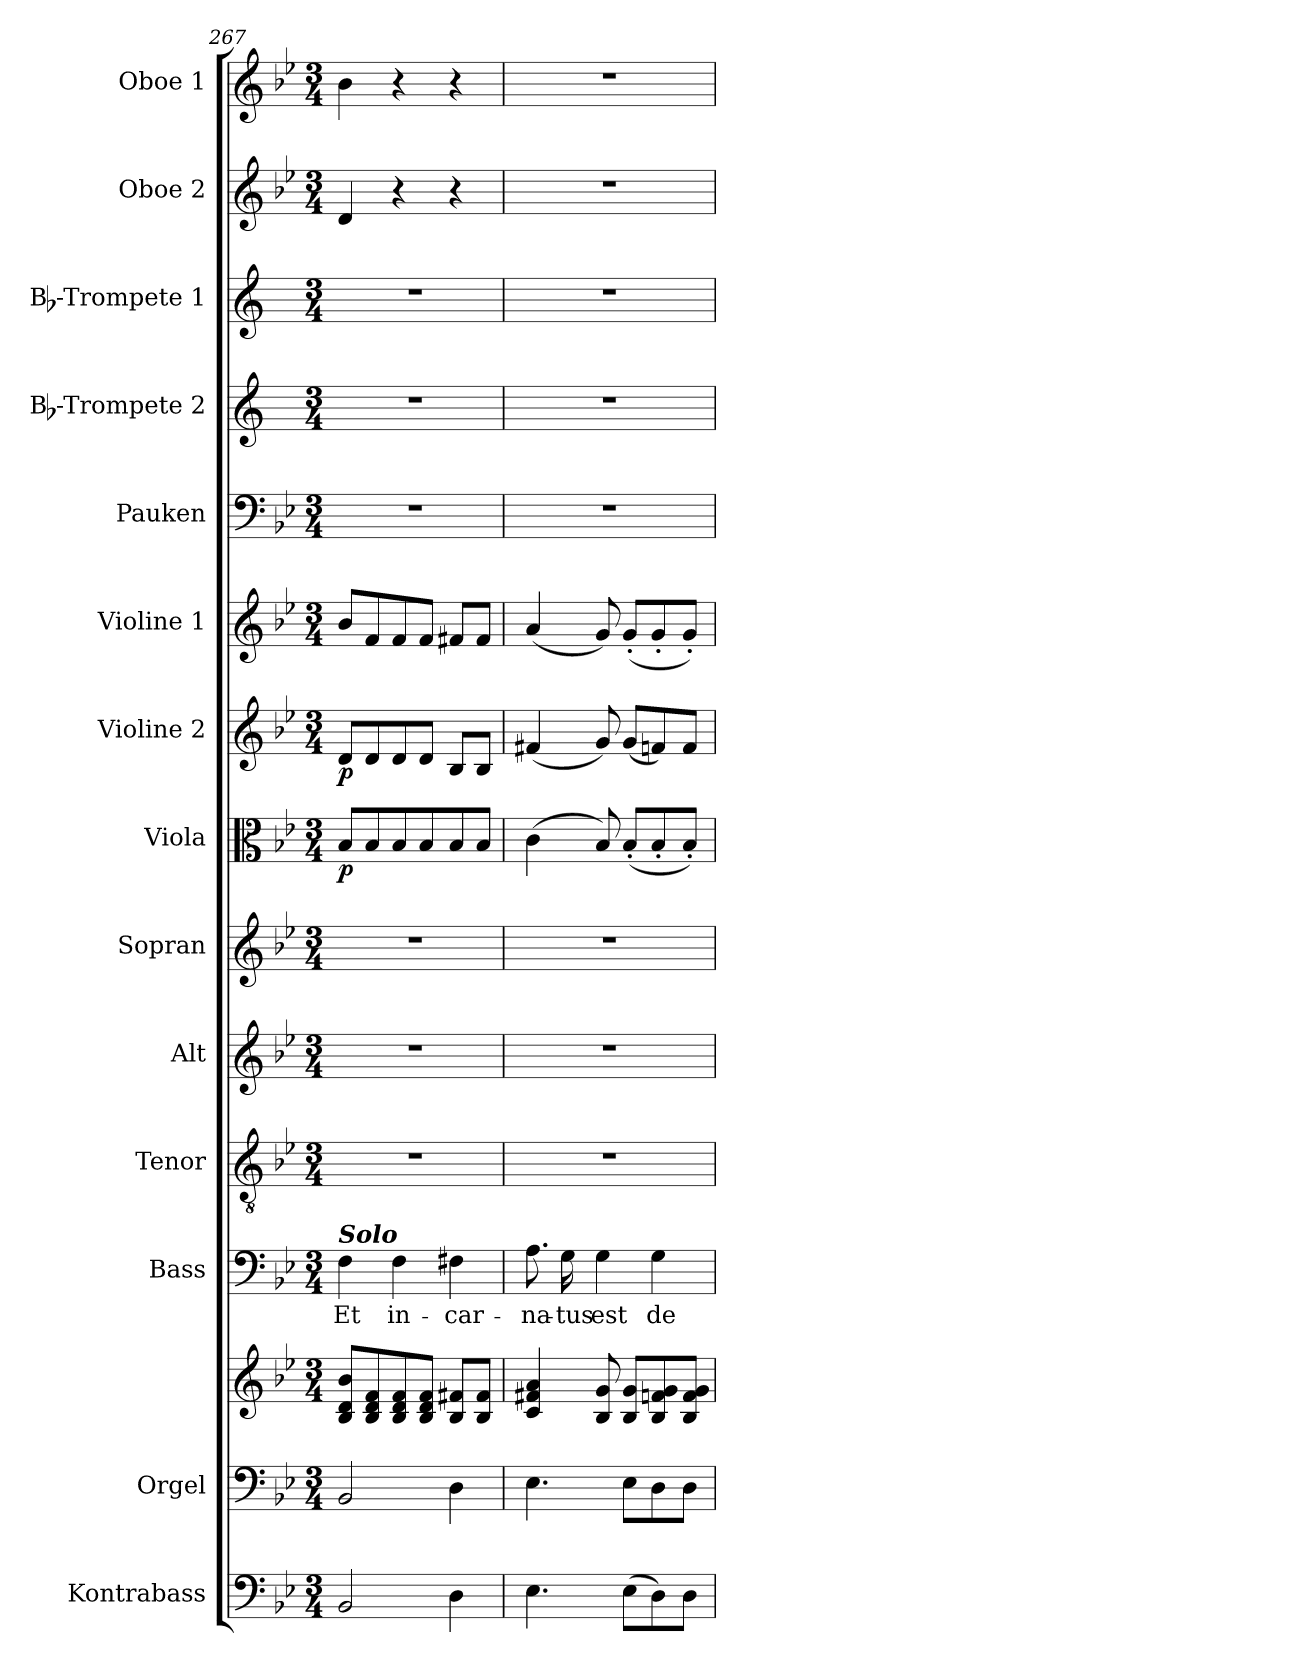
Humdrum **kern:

**kern	**kern	**kern	**kern	**text	**kern	**kern	**kern	**kern	**dynam	**kern	**dynam	**kern	**kern	**kern	**kern	**kern	**kern
*part14	*part13	*part13	*part12	*part12	*part11	*part10	*part9	*part8	*part8	*part7	*part7	*part6	*part5	*part4	*part3	*part2	*part1
*staff15	*staff14	*staff13	*staff12	*staff12	*staff11	*staff10	*staff9	*staff8	*staff8	*staff7	*staff7	*staff6	*staff5	*staff4	*staff3	*staff2	*staff1
*I"Kontrabass	*I"Orgel	*	*I"Bass	*	*I"Tenor	*I"Alt	*I"Sopran	*I"Viola	*	*I"Violine 2	*	*I"Violine 1	*I"Pauken	*I"Bb-Trompete 2	*I"Bb-Trompete 1	*I"Oboe 2	*I"Oboe 1
*I'Kb.	*I'Org.	*	*I'B.	*	*I'T.	*I'A.	*I'S.	*I'Vla.	*	*I'Vl. 2	*	*I'Vl. 1	*I'Pk.	*I'Bb Trp. 2	*I'Bb Trp. 1	*I'Ob. 2	*I'Ob. 1
*clefF4	*clefF4	*clefG2	*clefF4	*	*clefGv2	*clefG2	*clefG2	*clefC3	*	*clefG2	*	*clefG2	*clefF4	*clefG2	*clefG2	*clefG2	*clefG2
*ITrd7c12	*	*	*	*	*	*	*	*	*	*	*	*	*	*ITrd1c2	*ITrd1c2	*	*
*k[b-e-]	*k[b-e-]	*k[b-e-]	*k[b-e-]	*	*k[b-e-]	*k[b-e-]	*k[b-e-]	*k[b-e-]	*	*k[b-e-]	*	*k[b-e-]	*k[b-e-]	*k[b-e-]	*k[b-e-]	*k[b-e-]	*k[b-e-]
*B-:	*B-:	*B-:	*B-:	*	*B-:	*B-:	*B-:	*B-:	*	*B-:	*	*B-:	*B-:	*B-:	*B-:	*B-:	*B-:
*M3/4	*M3/4	*M3/4	*M3/4	*	*M3/4	*M3/4	*M3/4	*M3/4	*	*M3/4	*	*M3/4	*M3/4	*M3/4	*M3/4	*M3/4	*M3/4
=267	=267	=267	=267	=267	=267	=267	=267	=267	=267	=267	=267	=267	=267	=267	=267	=267	=267
!	!	!	!LO:TX:a:Bi:t=Solo	!	!	!	!	!	!	!	!	!	!	!	!	!	!
!	!	!	!	!LO:LY:b	!	!	!	!	!LO:DY:b	!	!LO:DY:b	!	!	!	!	!	!
2BBB-/	2BB-/	8B-/ 8d/ 8b-/L	4F\	Et	2.r	2.r	2.r	8B-/L	p	8d/L	p	8b-/L	2.r	2.r	2.r	4d/	4b-\
.	.	8B-/ 8d/ 8f/	.	.	.	.	.	8B-/	.	8d/	.	8f/	.	.	.	.	.
!	!	!	!	!LO:LY:b	!	!	!	!	!	!	!	!	!	!	!	!	!
.	.	8B-/ 8d/ 8f/	4F\	in-	.	.	.	8B-/	.	8d/	.	8f/	.	.	.	4r	4r
.	.	8B-/ 8d/ 8f/J	.	.	.	.	.	8B-/	.	8d/J	.	8f/J	.	.	.	.	.
!	!	!	!	!LO:LY:b	!	!	!	!	!	!	!	!	!	!	!	!	!
4DD\	4D\	8B-/ 8f#X/L	4F#X\	-car-	.	.	.	8B-/	.	8B-/L	.	8f#X/L	.	.	.	4r	4r
.	.	8B-/ 8f#/J	.	.	.	.	.	8B-/J	.	8B-/J	.	8f#/J	.	.	.	.	.
=268	=268	=268	=268	=268	=268	=268	=268	=268	=268	=268	=268	=268	=268	=268	=268	=268	=268
!	!	!	!	!LO:LY:b	!	!	!	!	!	!	!	!	!	!	!	!	!
4.EE-\	4.E-\	4c/ 4f#X/ 4a/	8.A\	-na-	2.r	2.r	2.r	(>4c\	.	(<4f#X/	.	(<4a/	2.r	2.r	2.r	2.r	2.r
!	!	!	!	!LO:LY:b	!	!	!	!	!	!	!	!	!	!	!	!	!
.	.	.	16G\	-tus	.	.	.	.	.	.	.	.	.	.	.	.	.
!	!	!	!	!LO:LY:b	!	!	!	!	!	!	!	!	!	!	!	!	!
.	.	8B-/ 8g/	4G\	est	.	.	.	8B-/)	.	8g/)	.	8g/)	.	.	.	.	.
(>8EE-\L	8E-\L	8B-/ 8g/L	.	.	.	.	.	(<8B-'</L	.	(<8g/L	.	(<8g'</L	.	.	.	.	.
!	!	!	!	!LO:LY:b	!	!	!	!	!	!	!	!	!	!	!	!	!
8DD\)	8D\	8B-/ 8fn/ 8g/	4G\	de	.	.	.	8B-'</	.	8fn/)	.	8g'</	.	.	.	.	.
8DD\J	8D\J	8B-/ 8f/ 8g/J	.	.	.	.	.	8B-'</J)	.	8f/J	.	8g'</J)	.	.	.	.	.
=	=	=	=	=	=	=	=	=	=	=	=	=	=	=	=	=	=
*-	*-	*-	*-	*-	*-	*-	*-	*-	*-	*-	*-	*-	*-	*-	*-	*-	*-
